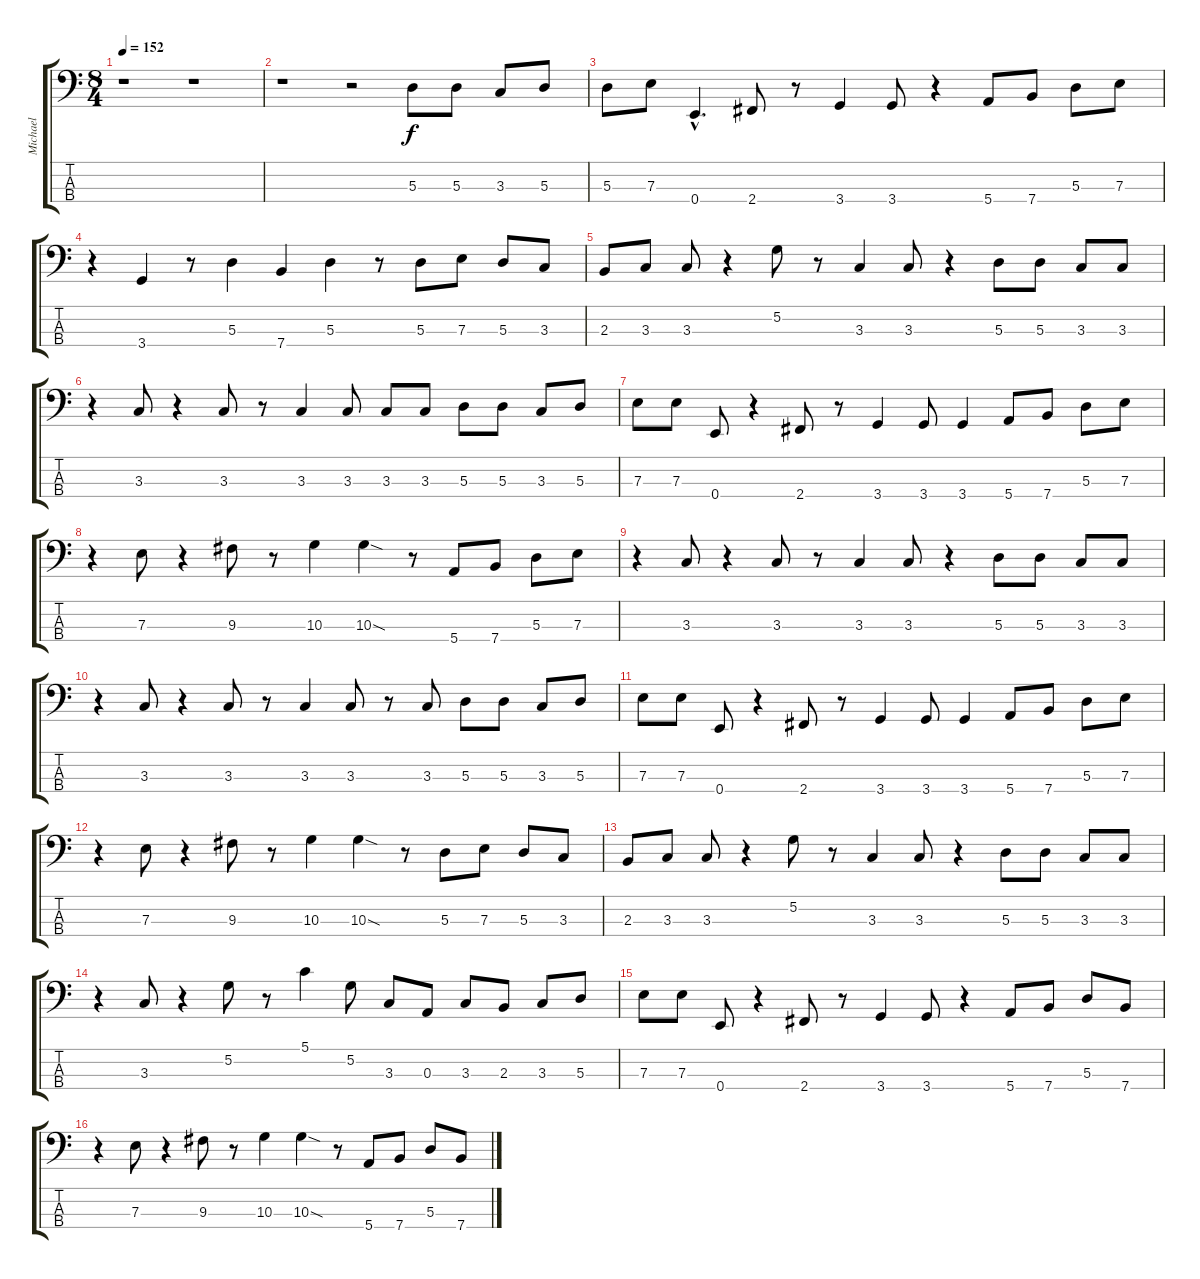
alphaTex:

\track ("Michael" "Michael") {instrument electricbassfinger}
\staff {score tabs}
\tuning (G2 D2 A1 E1) {hide}
\ts (8 4)
\tempo 152
\clef f4
\ks c
r.1{dy f instrument electricbassfinger} r.1 |
r.1 r.2 5.3.8 5.3.8 3.3.8 5.3.8 |
5.3.8 7.3.8 0.4{hac}.4{d} 2.4.8 r.8 3.4.4 3.4.8 r.4 5.4.8 7.4.8 5.3.8 7.3.8 |
r.4 3.4.4 r.8 5.3.4 7.4.4 5.3.4 r.8 5.3.8 7.3.8 5.3.8 3.3.8 |
2.3.8 3.3.8 3.3.8 r.4 5.2.8 r.8 3.3.4 3.3.8 r.4 5.3.8 5.3.8 3.3.8 3.3.8 |
r.4 3.3.8 r.4 3.3.8 r.8 3.3.4 3.3.8 3.3.8 3.3.8 5.3.8 5.3.8 3.3.8 5.3.8 |
7.3.8 7.3.8 0.4.8 r.4 2.4.8 r.8 3.4.4 3.4.8 3.4.4 5.4.8 7.4.8 5.3.8 7.3.8 |
r.4 7.3.8 r.4 9.3.8 r.8 10.3.4 10.3{sod}.4 r.8 5.4.8 7.4.8 5.3.8 7.3.8 |
r.4 3.3.8 r.4 3.3.8 r.8 3.3.4 3.3.8 r.4 5.3.8 5.3.8 3.3.8 3.3.8 |
r.4 3.3.8 r.4 3.3.8 r.8 3.3.4 3.3.8 r.8 3.3.8 5.3.8 5.3.8 3.3.8 5.3.8 |
7.3.8 7.3.8 0.4.8 r.4 2.4.8 r.8 3.4.4 3.4.8 3.4.4 5.4.8 7.4.8 5.3.8 7.3.8 |
r.4 7.3.8 r.4 9.3.8 r.8 10.3.4 10.3{sod}.4 r.8 5.3.8 7.3.8 5.3.8 3.3.8 |
2.3.8 3.3.8 3.3.8 r.4 5.2.8 r.8 3.3.4 3.3.8 r.4 5.3.8 5.3.8 3.3.8 3.3.8 |
r.4 3.3.8 r.4 5.2.8 r.8 5.1.4 5.2.8 3.3.8 0.3.8 3.3.8 2.3.8 3.3.8 5.3.8 |
7.3.8 7.3.8 0.4.8 r.4 2.4.8 r.8 3.4.4 3.4.8 r.4 5.4.8 7.4.8 5.3.8 7.4.8 |
r.4 7.3.8 r.4 9.3.8 r.8 10.3.4 10.3{sod}.4 r.8 5.4.8 7.4.8 5.3.8 7.4.8
